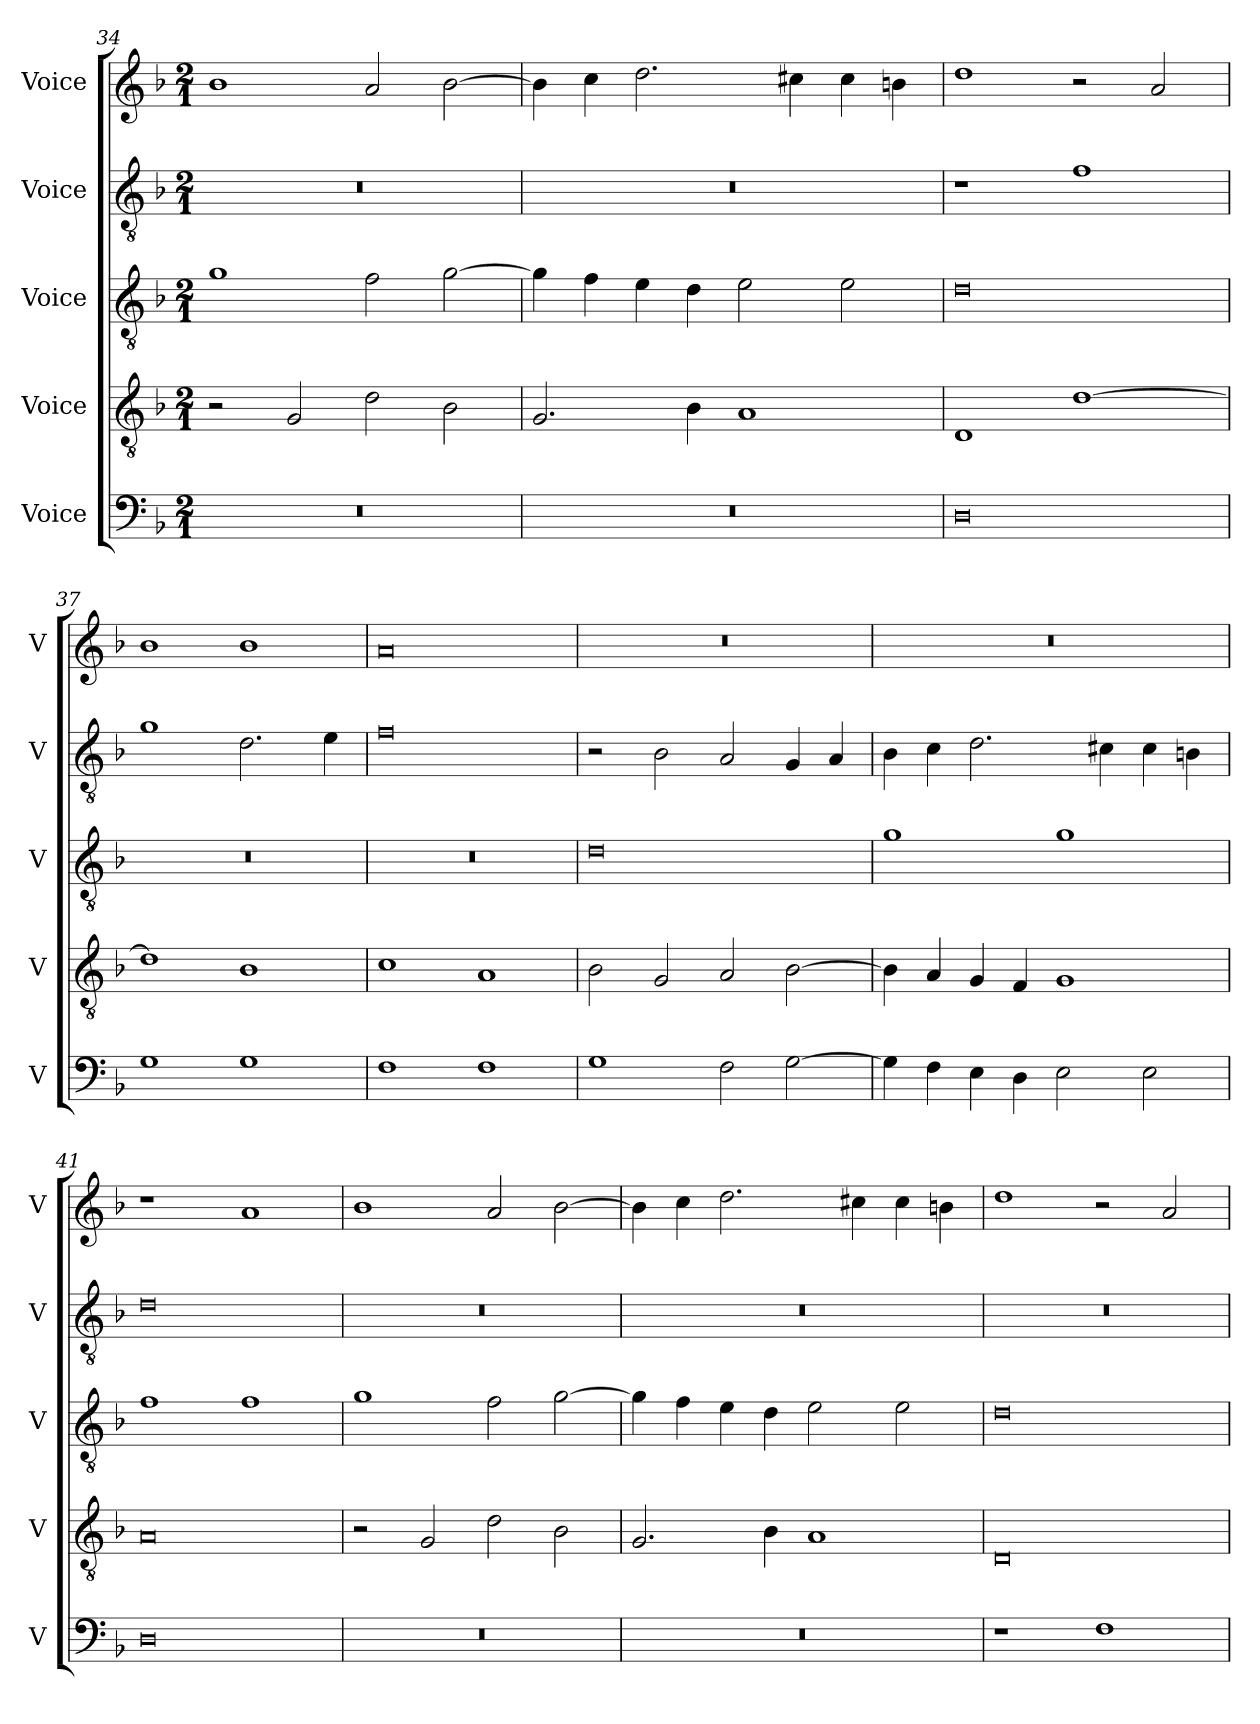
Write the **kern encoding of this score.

**kern	**kern	**kern	**kern	**kern
*part5	*part4	*part3	*part2	*part1
*staff5	*staff4	*staff3	*staff2	*staff1
*I"Voice	*I"Voice	*I"Voice	*I"Voice	*I"Voice
*I'V	*I'V	*I'V	*I'V	*I'V
!!LO:LB:g=z
*clefF4	*clefGv2	*clefGv2	*clefGv2	*clefG2
*k[b-]	*k[b-]	*k[b-]	*k[b-]	*k[b-]
*M2/1	*M2/1	*M2/1	*M2/1	*M2/1
=34	=34	=34	=34	=34
0r	2r	1g	0r	1b-
.	2G/	.	.	.
.	2d\	2f\	.	2a/
.	2B-\	[2g\	.	[2b-\
=35	=35	=35	=35	=35
0r	2.G/	4g\]	0r	4b-\]
.	.	4f\	.	4cc\
.	.	4e\	.	2.dd\
.	4B-\	4d\	.	.
.	1A	2e\	.	.
.	.	.	.	4cc#X\
.	.	2e\	.	4cc#\
.	.	.	.	4bn\
=36	=36	=36	=36	=36
0D	1D	0d	1r	1dd
.	[1d	.	1f	2r
.	.	.	.	2a/
=37	=37	=37	=37	=37
1G	1d]	0r	1g	1b-
1G	1B-	.	2.d\	1b-
.	.	.	4e\	.
!!LO:PB:g=z
=38	=38	=38	=38	=38
1F	1c	0r	0f	0a
1F	1A	.	.	.
=39	=39	=39	=39	=39
1G	2B-\	0d	2r	0r
.	2G/	.	2B-\	.
2F\	2A/	.	2A/	.
[2G\	[2B-\	.	4G/	.
.	.	.	4A/	.
=40	=40	=40	=40	=40
4G\]	4B-\]	1g	4B-\	0r
4F\	4A/	.	4c\	.
4E\	4G/	.	2.d\	.
4D\	4F/	.	.	.
2E\	1G	1g	.	.
.	.	.	4c#X\	.
2E\	.	.	4c#\	.
.	.	.	4Bn\	.
=41	=41	=41	=41	=41
0D	0A	1f	0d	1r
.	.	1f	.	1a
!!LO:LB:g=z
=42	=42	=42	=42	=42
0r	2r	1g	0r	1b-
.	2G/	.	.	.
.	2d\	2f\	.	2a/
.	2B-\	[2g\	.	[2b-\
=43	=43	=43	=43	=43
0r	2.G/	4g\]	0r	4b-\]
.	.	4f\	.	4cc\
.	.	4e\	.	2.dd\
.	4B-\	4d\	.	.
.	1A	2e\	.	.
.	.	.	.	4cc#X\
.	.	2e\	.	4cc#\
.	.	.	.	4bn\
=44	=44	=44	=44	=44
1r	0D	0d	0r	1dd
1F	.	.	.	2r
.	.	.	.	2a/
=	=	=	=	=
*-	*-	*-	*-	*-
